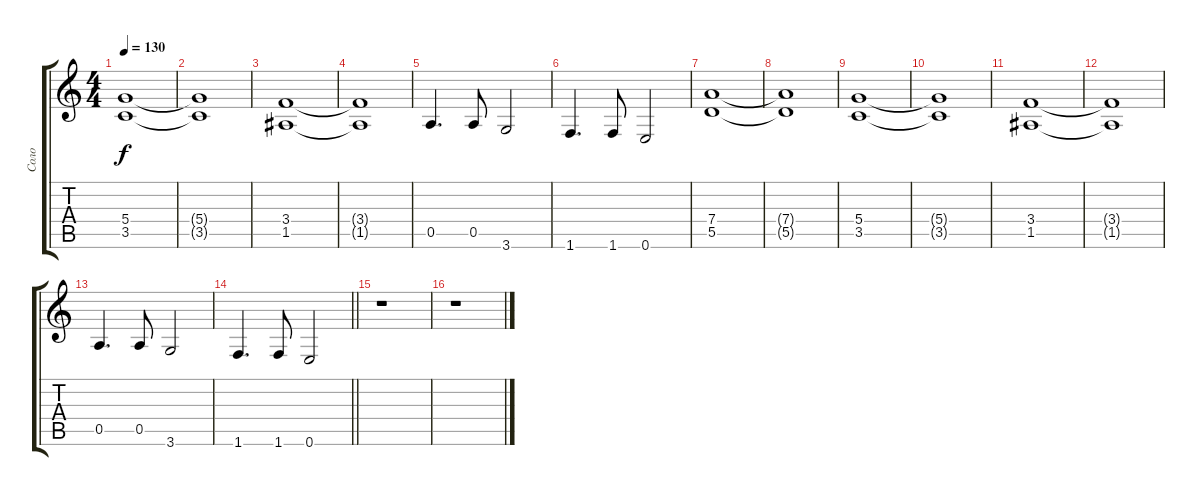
\track ("Соло" "Соло") {instrument distortionguitar}
\staff {score tabs}
\tuning (E4 B3 G3 D3 A2 E2) {hide}
\ts (4 4)
\tempo 130
\clef g2
\ks c
(5.4 3.5).1{dy f} |
(5.4{t} 3.5{t}).1 |
(3.4 1.5).1 |
(3.4{t} 1.5{t}).1 |
0.5.4{d} 0.5.8 3.6.2 |
1.6.4{d} 1.6.8 0.6.2 |
(7.4 5.5).1 |
(7.4{t} 5.5{t}).1 |
(5.4 3.5).1 |
(5.4{t} 3.5{t}).1 |
(3.4 1.5).1 |
(3.4{t} 1.5{t}).1 |
0.5.4{d} 0.5.8 3.6.2 |
\barLineRight lightlight
1.6.4{d} 1.6.8 0.6.2 |
r.1 |
r.1
